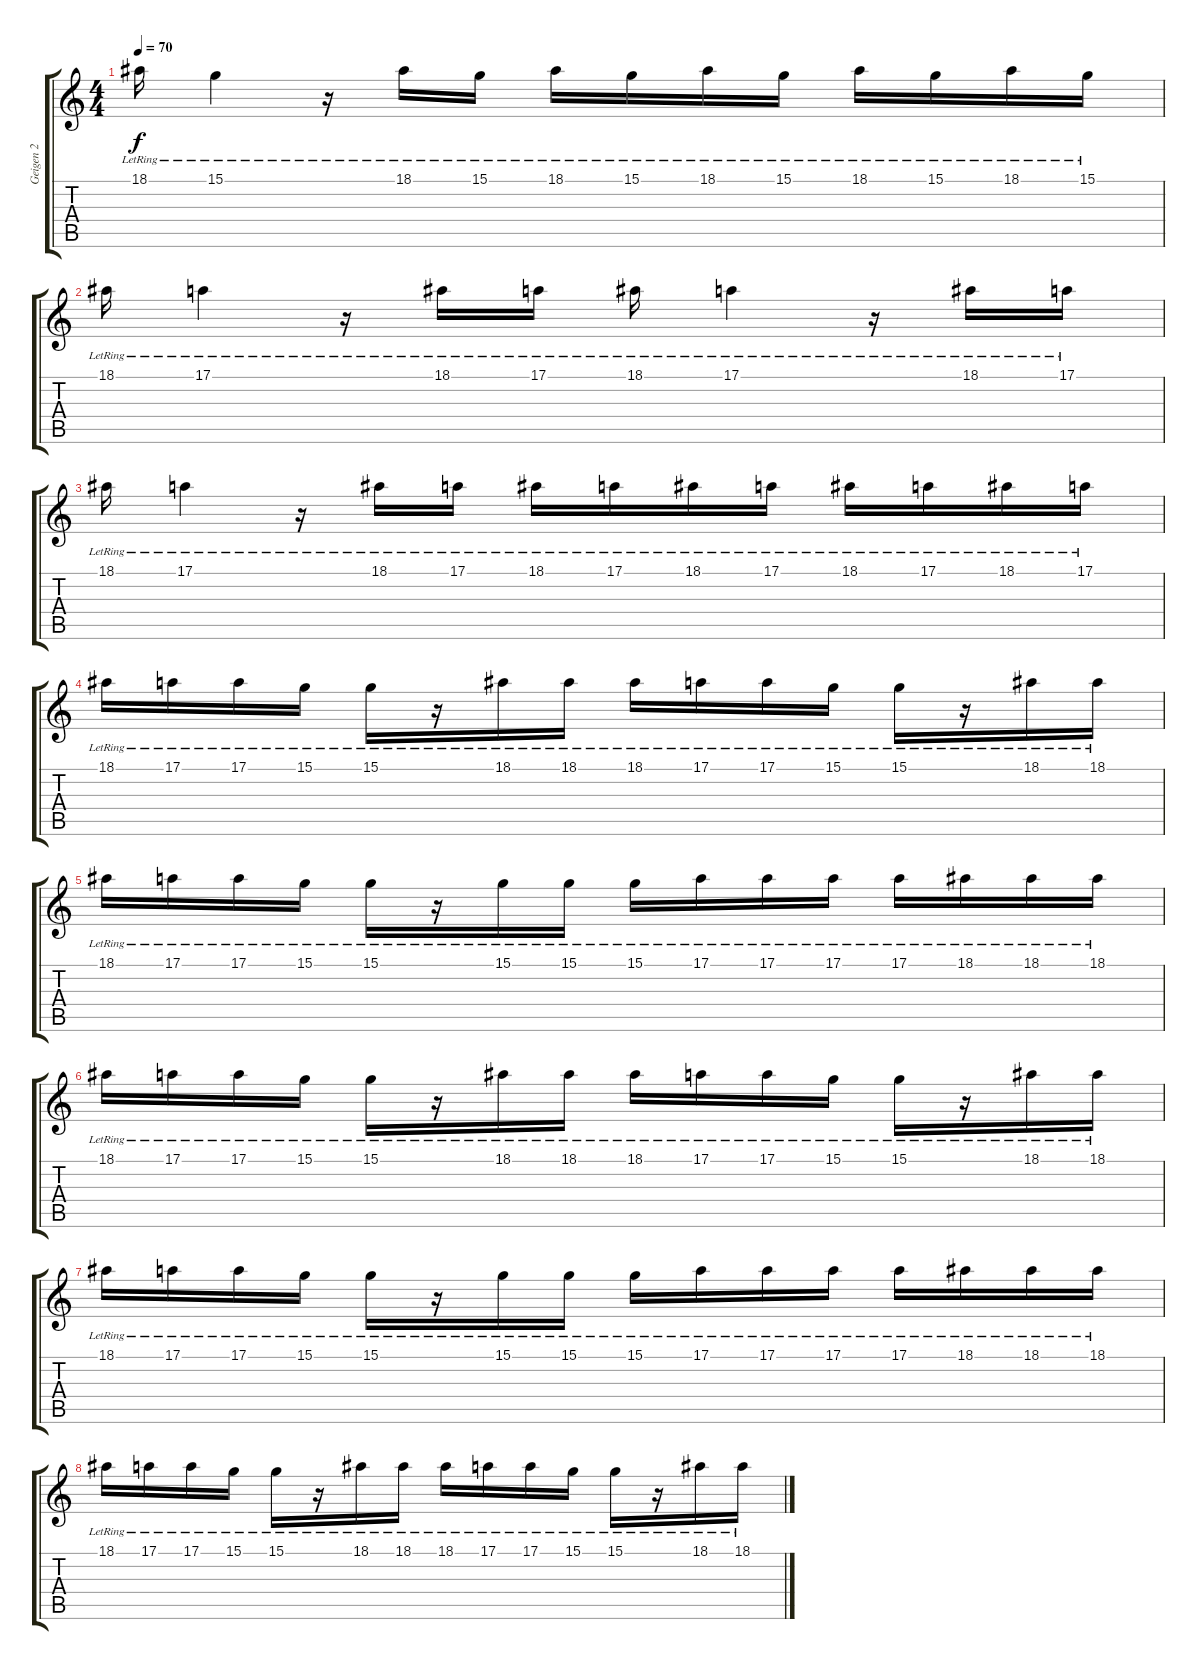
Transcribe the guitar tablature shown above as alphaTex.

\track ("Geigen 2" "Geigen 2") {instrument stringensemble1}
\staff {score tabs}
\tuning (E4 B3 G3 D3 A2 E2) {hide}
\ts (4 4)
\tempo 70
\clef g2
\ks c
18.1{lr}.16{dy f} 15.1{lr}.4 r.16 18.1{lr}.16 15.1{lr}.16 18.1{lr}.16 15.1{lr}.16 18.1{lr}.16 15.1{lr}.16 18.1{lr}.16 15.1{lr}.16 18.1{lr}.16 15.1{lr}.16 |
18.1{lr}.16 17.1{lr}.4 r.16 18.1{lr}.16 17.1{lr}.16 18.1{lr}.16 17.1{lr}.4 r.16 18.1{lr}.16 17.1{lr}.16 |
18.1{lr}.16 17.1{lr}.4 r.16 18.1{lr}.16 17.1{lr}.16 18.1{lr}.16 17.1{lr}.16 18.1{lr}.16 17.1{lr}.16 18.1{lr}.16 17.1{lr}.16 18.1{lr}.16 17.1{lr}.16 |
18.1{lr}.16 17.1{lr}.16 17.1{lr}.16 15.1{lr}.16 15.1{lr}.16 r.16 18.1{lr}.16 18.1{lr}.16 18.1{lr}.16 17.1{lr}.16 17.1{lr}.16 15.1{lr}.16 15.1{lr}.16 r.16 18.1{lr}.16 18.1{lr}.16 |
18.1{lr}.16 17.1{lr}.16 17.1{lr}.16 15.1{lr}.16 15.1{lr}.16 r.16 15.1{lr}.16 15.1{lr}.16 15.1{lr}.16 17.1{lr}.16 17.1{lr}.16 17.1{lr}.16 17.1{lr}.16 18.1{lr}.16 18.1{lr}.16 18.1{lr}.16 |
18.1{lr}.16 17.1{lr}.16 17.1{lr}.16 15.1{lr}.16 15.1{lr}.16 r.16 18.1{lr}.16 18.1{lr}.16 18.1{lr}.16 17.1{lr}.16 17.1{lr}.16 15.1{lr}.16 15.1{lr}.16 r.16 18.1{lr}.16 18.1{lr}.16 |
18.1{lr}.16 17.1{lr}.16 17.1{lr}.16 15.1{lr}.16 15.1{lr}.16 r.16 15.1{lr}.16 15.1{lr}.16 15.1{lr}.16 17.1{lr}.16 17.1{lr}.16 17.1{lr}.16 17.1{lr}.16 18.1{lr}.16 18.1{lr}.16 18.1{lr}.16 |
18.1{lr}.16 17.1{lr}.16 17.1{lr}.16 15.1{lr}.16 15.1{lr}.16 r.16 18.1{lr}.16 18.1{lr}.16 18.1{lr}.16 17.1{lr}.16 17.1{lr}.16 15.1{lr}.16 15.1{lr}.16 r.16 18.1{lr}.16 18.1{lr}.16
